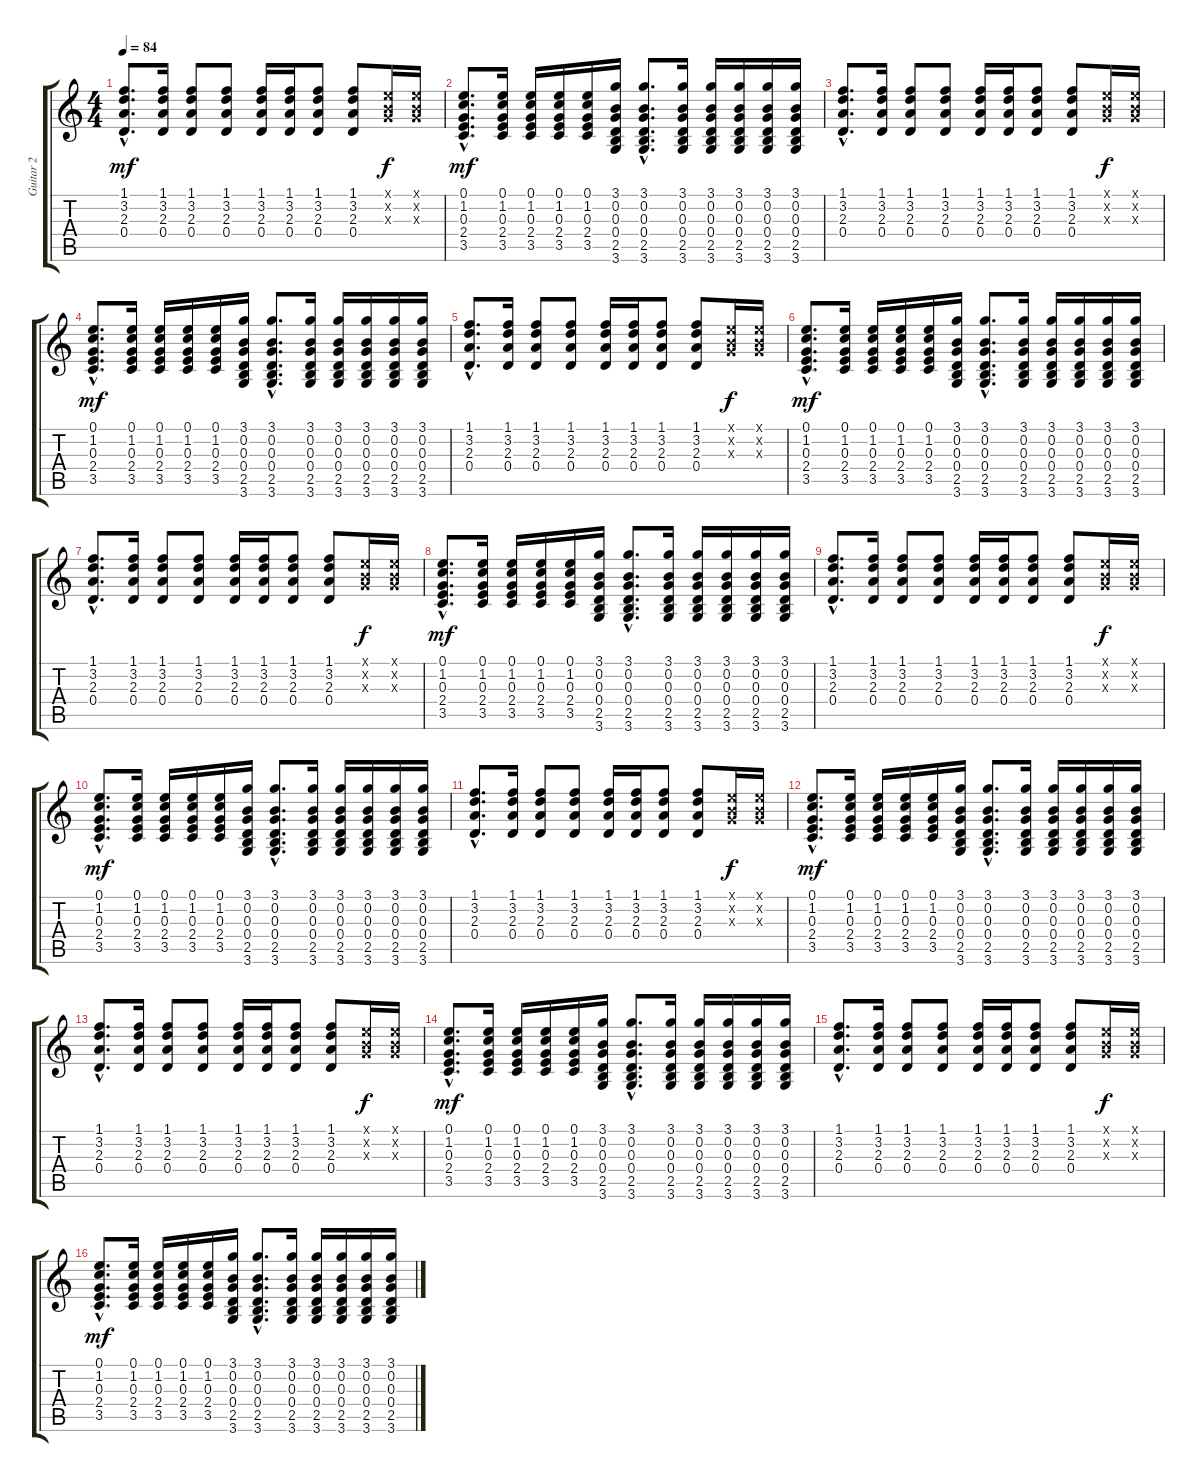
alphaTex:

\track ("Guitar 2" "Guitar 2") {instrument electricguitarclean}
\staff {score tabs}
\tuning (E4 B3 G3 D3 A2 E2) {hide}
\ts (4 4)
\tempo 84
\clef g2
\ks c
(1.1{hac} 3.2{hac} 2.3{hac} 0.4{hac}).8{d dy mf instrument electricguitarclean} (1.1 3.2 2.3 0.4).16 (1.1 3.2 2.3 0.4).8 (1.1 3.2 2.3 0.4).8 (1.1 3.2 2.3 0.4).16 (1.1 3.2 2.3 0.4).16 (1.1 3.2 2.3 0.4).8 (1.1 3.2 2.3 0.4).8 (0.1{x} 0.2{x} 0.3{x}).16{dy f} (0.1{x} 0.2{x} 0.3{x}).16 |
(0.1{hac} 1.2{hac} 0.3{hac} 2.4{hac} 3.5{hac}).8{d dy mf} (0.1 1.2 0.3 2.4 3.5).16 (0.1 1.2 0.3 2.4 3.5).16 (0.1 1.2 0.3 2.4 3.5).16 (0.1 1.2 0.3 2.4 3.5).16 (3.1 0.2 0.3 0.4 2.5 3.6).16 (3.1{hac} 0.2{hac} 0.3{hac} 0.4{hac} 2.5{hac} 3.6{hac}).8{d} (3.1 0.2 0.3 0.4 2.5 3.6).16 (3.1 0.2 0.3 0.4 2.5 3.6).16 (3.1 0.2 0.3 0.4 2.5 3.6).16 (3.1 0.2 0.3 0.4 2.5 3.6).16 (3.1 0.2 0.3 0.4 2.5 3.6).16 |
(1.1{hac} 3.2{hac} 2.3{hac} 0.4{hac}).8{d} (1.1 3.2 2.3 0.4).16 (1.1 3.2 2.3 0.4).8 (1.1 3.2 2.3 0.4).8 (1.1 3.2 2.3 0.4).16 (1.1 3.2 2.3 0.4).16 (1.1 3.2 2.3 0.4).8 (1.1 3.2 2.3 0.4).8 (0.1{x} 0.2{x} 0.3{x}).16{dy f} (0.1{x} 0.2{x} 0.3{x}).16 |
(0.1{hac} 1.2{hac} 0.3{hac} 2.4{hac} 3.5{hac}).8{d dy mf} (0.1 1.2 0.3 2.4 3.5).16 (0.1 1.2 0.3 2.4 3.5).16 (0.1 1.2 0.3 2.4 3.5).16 (0.1 1.2 0.3 2.4 3.5).16 (3.1 0.2 0.3 0.4 2.5 3.6).16 (3.1{hac} 0.2{hac} 0.3{hac} 0.4{hac} 2.5{hac} 3.6{hac}).8{d} (3.1 0.2 0.3 0.4 2.5 3.6).16 (3.1 0.2 0.3 0.4 2.5 3.6).16 (3.1 0.2 0.3 0.4 2.5 3.6).16 (3.1 0.2 0.3 0.4 2.5 3.6).16 (3.1 0.2 0.3 0.4 2.5 3.6).16 |
(1.1{hac} 3.2{hac} 2.3{hac} 0.4{hac}).8{d} (1.1 3.2 2.3 0.4).16 (1.1 3.2 2.3 0.4).8 (1.1 3.2 2.3 0.4).8 (1.1 3.2 2.3 0.4).16 (1.1 3.2 2.3 0.4).16 (1.1 3.2 2.3 0.4).8 (1.1 3.2 2.3 0.4).8 (0.1{x} 0.2{x} 0.3{x}).16{dy f} (0.1{x} 0.2{x} 0.3{x}).16 |
(0.1{hac} 1.2{hac} 0.3{hac} 2.4{hac} 3.5{hac}).8{d dy mf} (0.1 1.2 0.3 2.4 3.5).16 (0.1 1.2 0.3 2.4 3.5).16 (0.1 1.2 0.3 2.4 3.5).16 (0.1 1.2 0.3 2.4 3.5).16 (3.1 0.2 0.3 0.4 2.5 3.6).16 (3.1{hac} 0.2{hac} 0.3{hac} 0.4{hac} 2.5{hac} 3.6{hac}).8{d} (3.1 0.2 0.3 0.4 2.5 3.6).16 (3.1 0.2 0.3 0.4 2.5 3.6).16 (3.1 0.2 0.3 0.4 2.5 3.6).16 (3.1 0.2 0.3 0.4 2.5 3.6).16 (3.1 0.2 0.3 0.4 2.5 3.6).16 |
(1.1{hac} 3.2{hac} 2.3{hac} 0.4{hac}).8{d} (1.1 3.2 2.3 0.4).16 (1.1 3.2 2.3 0.4).8 (1.1 3.2 2.3 0.4).8 (1.1 3.2 2.3 0.4).16 (1.1 3.2 2.3 0.4).16 (1.1 3.2 2.3 0.4).8 (1.1 3.2 2.3 0.4).8 (0.1{x} 0.2{x} 0.3{x}).16{dy f} (0.1{x} 0.2{x} 0.3{x}).16 |
(0.1{hac} 1.2{hac} 0.3{hac} 2.4{hac} 3.5{hac}).8{d dy mf} (0.1 1.2 0.3 2.4 3.5).16 (0.1 1.2 0.3 2.4 3.5).16 (0.1 1.2 0.3 2.4 3.5).16 (0.1 1.2 0.3 2.4 3.5).16 (3.1 0.2 0.3 0.4 2.5 3.6).16 (3.1{hac} 0.2{hac} 0.3{hac} 0.4{hac} 2.5{hac} 3.6{hac}).8{d} (3.1 0.2 0.3 0.4 2.5 3.6).16 (3.1 0.2 0.3 0.4 2.5 3.6).16 (3.1 0.2 0.3 0.4 2.5 3.6).16 (3.1 0.2 0.3 0.4 2.5 3.6).16 (3.1 0.2 0.3 0.4 2.5 3.6).16 |
(1.1{hac} 3.2{hac} 2.3{hac} 0.4{hac}).8{d} (1.1 3.2 2.3 0.4).16 (1.1 3.2 2.3 0.4).8 (1.1 3.2 2.3 0.4).8 (1.1 3.2 2.3 0.4).16 (1.1 3.2 2.3 0.4).16 (1.1 3.2 2.3 0.4).8 (1.1 3.2 2.3 0.4).8 (0.1{x} 0.2{x} 0.3{x}).16{dy f} (0.1{x} 0.2{x} 0.3{x}).16 |
(0.1{hac} 1.2{hac} 0.3{hac} 2.4{hac} 3.5{hac}).8{d dy mf} (0.1 1.2 0.3 2.4 3.5).16 (0.1 1.2 0.3 2.4 3.5).16 (0.1 1.2 0.3 2.4 3.5).16 (0.1 1.2 0.3 2.4 3.5).16 (3.1 0.2 0.3 0.4 2.5 3.6).16 (3.1{hac} 0.2{hac} 0.3{hac} 0.4{hac} 2.5{hac} 3.6{hac}).8{d} (3.1 0.2 0.3 0.4 2.5 3.6).16 (3.1 0.2 0.3 0.4 2.5 3.6).16 (3.1 0.2 0.3 0.4 2.5 3.6).16 (3.1 0.2 0.3 0.4 2.5 3.6).16 (3.1 0.2 0.3 0.4 2.5 3.6).16 |
(1.1{hac} 3.2{hac} 2.3{hac} 0.4{hac}).8{d} (1.1 3.2 2.3 0.4).16 (1.1 3.2 2.3 0.4).8 (1.1 3.2 2.3 0.4).8 (1.1 3.2 2.3 0.4).16 (1.1 3.2 2.3 0.4).16 (1.1 3.2 2.3 0.4).8 (1.1 3.2 2.3 0.4).8 (0.1{x} 0.2{x} 0.3{x}).16{dy f} (0.1{x} 0.2{x} 0.3{x}).16 |
(0.1{hac} 1.2{hac} 0.3{hac} 2.4{hac} 3.5{hac}).8{d dy mf} (0.1 1.2 0.3 2.4 3.5).16 (0.1 1.2 0.3 2.4 3.5).16 (0.1 1.2 0.3 2.4 3.5).16 (0.1 1.2 0.3 2.4 3.5).16 (3.1 0.2 0.3 0.4 2.5 3.6).16 (3.1{hac} 0.2{hac} 0.3{hac} 0.4{hac} 2.5{hac} 3.6{hac}).8{d} (3.1 0.2 0.3 0.4 2.5 3.6).16 (3.1 0.2 0.3 0.4 2.5 3.6).16 (3.1 0.2 0.3 0.4 2.5 3.6).16 (3.1 0.2 0.3 0.4 2.5 3.6).16 (3.1 0.2 0.3 0.4 2.5 3.6).16 |
(1.1{hac} 3.2{hac} 2.3{hac} 0.4{hac}).8{d} (1.1 3.2 2.3 0.4).16 (1.1 3.2 2.3 0.4).8 (1.1 3.2 2.3 0.4).8 (1.1 3.2 2.3 0.4).16 (1.1 3.2 2.3 0.4).16 (1.1 3.2 2.3 0.4).8 (1.1 3.2 2.3 0.4).8 (0.1{x} 0.2{x} 0.3{x}).16{dy f} (0.1{x} 0.2{x} 0.3{x}).16 |
(0.1{hac} 1.2{hac} 0.3{hac} 2.4{hac} 3.5{hac}).8{d dy mf} (0.1 1.2 0.3 2.4 3.5).16 (0.1 1.2 0.3 2.4 3.5).16 (0.1 1.2 0.3 2.4 3.5).16 (0.1 1.2 0.3 2.4 3.5).16 (3.1 0.2 0.3 0.4 2.5 3.6).16 (3.1{hac} 0.2{hac} 0.3{hac} 0.4{hac} 2.5{hac} 3.6{hac}).8{d} (3.1 0.2 0.3 0.4 2.5 3.6).16 (3.1 0.2 0.3 0.4 2.5 3.6).16 (3.1 0.2 0.3 0.4 2.5 3.6).16 (3.1 0.2 0.3 0.4 2.5 3.6).16 (3.1 0.2 0.3 0.4 2.5 3.6).16 |
(1.1{hac} 3.2{hac} 2.3{hac} 0.4{hac}).8{d} (1.1 3.2 2.3 0.4).16 (1.1 3.2 2.3 0.4).8 (1.1 3.2 2.3 0.4).8 (1.1 3.2 2.3 0.4).16 (1.1 3.2 2.3 0.4).16 (1.1 3.2 2.3 0.4).8 (1.1 3.2 2.3 0.4).8 (0.1{x} 0.2{x} 0.3{x}).16{dy f} (0.1{x} 0.2{x} 0.3{x}).16 |
(0.1{hac} 1.2{hac} 0.3{hac} 2.4{hac} 3.5{hac}).8{d dy mf} (0.1 1.2 0.3 2.4 3.5).16 (0.1 1.2 0.3 2.4 3.5).16 (0.1 1.2 0.3 2.4 3.5).16 (0.1 1.2 0.3 2.4 3.5).16 (3.1 0.2 0.3 0.4 2.5 3.6).16 (3.1{hac} 0.2{hac} 0.3{hac} 0.4{hac} 2.5{hac} 3.6{hac}).8{d} (3.1 0.2 0.3 0.4 2.5 3.6).16 (3.1 0.2 0.3 0.4 2.5 3.6).16 (3.1 0.2 0.3 0.4 2.5 3.6).16 (3.1 0.2 0.3 0.4 2.5 3.6).16 (3.1 0.2 0.3 0.4 2.5 3.6).16
